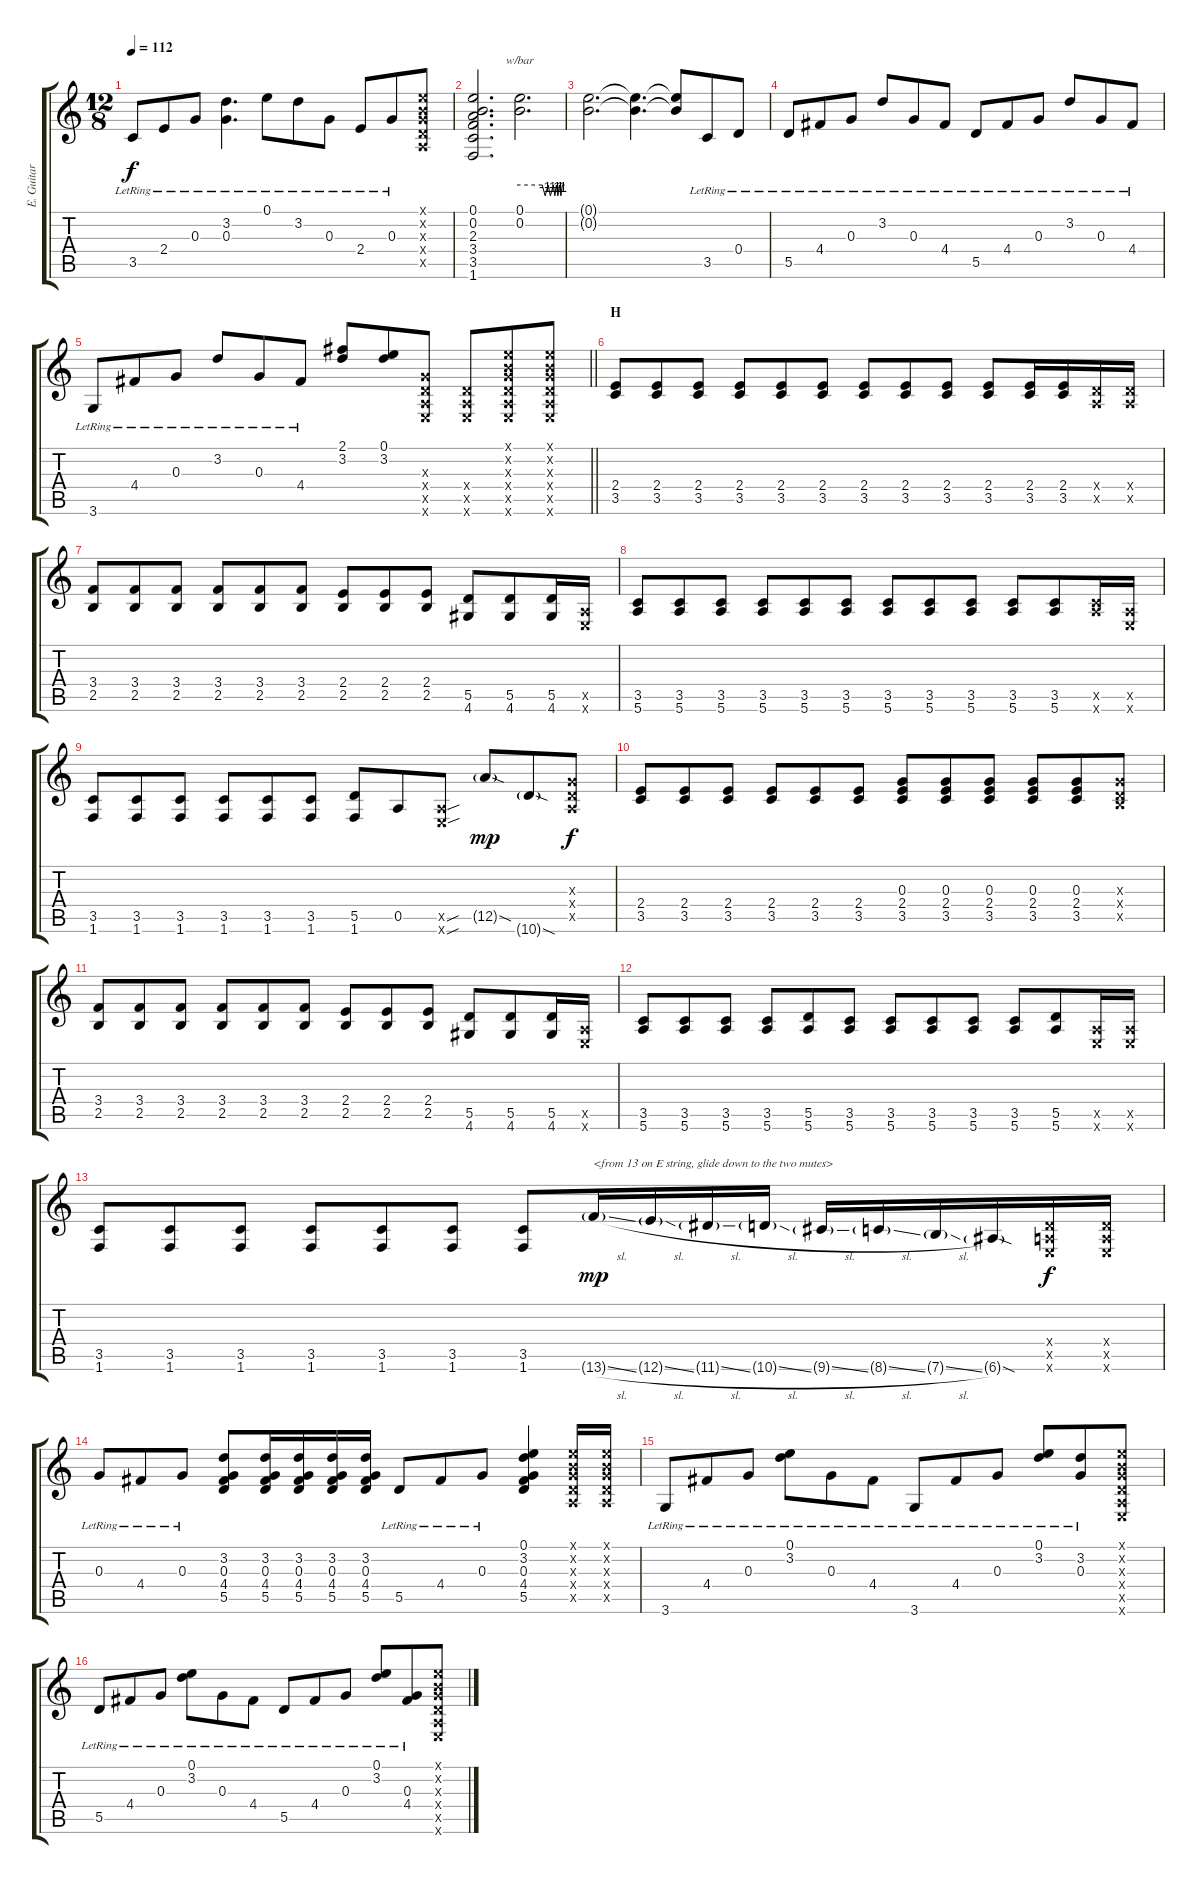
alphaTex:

\track ("E. Guitar I" "E. Guitar ") {instrument overdrivenguitar}
\staff {score tabs}
\tuning (E4 B3 G3 D3 A2 E2) {hide}
\ts (12 8)
\tempo 112
\clef g2
\ks c
3.5{lr}.8{dy f} 2.4{lr}.8 0.3{lr}.8 (3.2{lr} 0.3{lr}).4{d} 0.1{lr}.8 3.2{lr}.8 0.3{lr}.8 2.4{lr}.8 0.3{lr}.8 (0.1{x} 0.2{x} 0.3{x} 0.4{x} 0.5{x}).8 |
(0.1 0.2 2.3 3.4 3.5 1.6).2{d} (0.1 0.2).2{d tbe (custom default 0 0 30 0 34 -4 38 0 41 -4 45 0 47 -4 49 0 51 -4 53 0 55 -4 57 0 60 0)} |
(0.1{t} 0.2{t}).2{d} (0.1{t} 0.2{t}).4{d} (0.1{t} 0.2{t}).8 3.5{lr}.8 0.4{lr}.8 |
5.5{lr}.8 4.4{lr}.8 0.3{lr}.8 3.2{lr}.8 0.3{lr}.8 4.4{lr}.8 5.5{lr}.8 4.4{lr}.8 0.3{lr}.8 3.2{lr}.8 0.3{lr}.8 4.4{lr}.8 |
\barLineRight lightlight
3.6{lr}.8 4.4{lr}.8 0.3{lr}.8 3.2{lr}.8 0.3{lr}.8 4.4{lr}.8 (2.1 3.2).8 (0.1 3.2).8 (0.3{x} 0.4{x} 0.5{x} 0.6{x}).8 (0.4{x} 0.5{x} 0.6{x}).8 (0.1{x} 0.2{x} 0.3{x} 0.4{x} 0.5{x} 0.6{x}).8 (0.1{x} 0.2{x} 0.3{x} 0.4{x} 0.5{x} 0.6{x}).8 |
\section ("" "H")
(2.4 3.5).8 (2.4 3.5).8 (2.4 3.5).8 (2.4 3.5).8 (2.4 3.5).8 (2.4 3.5).8 (2.4 3.5).8 (2.4 3.5).8 (2.4 3.5).8 (2.4 3.5).8 (2.4 3.5).16 (2.4 3.5).16 (0.4{x} 0.5{x}).16 (0.4{x} 0.5{x}).16 |
(3.4 2.5).8 (3.4 2.5).8 (3.4 2.5).8 (3.4 2.5).8 (3.4 2.5).8 (3.4 2.5).8 (2.4 2.5).8 (2.4 2.5).8 (2.4 2.5).8 (5.5 4.6).8 (5.5 4.6).8 (5.5 4.6).16 (0.5{x} 0.6{x}).16 |
(3.5 5.6).8 (3.5 5.6).8 (3.5 5.6).8 (3.5 5.6).8 (3.5 5.6).8 (3.5 5.6).8 (3.5 5.6).8 (3.5 5.6).8 (3.5 5.6).8 (3.5 5.6).8 (3.5 5.6).8 (3.5{x} 5.6{x}).16 (0.5{x} 0.6{x}).16 |
(3.5 1.6).8 (3.5 1.6).8 (3.5 1.6).8 (3.5 1.6).8 (3.5 1.6).8 (3.5 1.6).8 (5.5 1.6).8 0.5.8 (0.5{sou x} 0.6{sou x}).8 12.5{sod g}.8{dy mp} 10.6{sod g}.8 (0.3{x} 0.4{x} 0.5{x}).8{dy f} |
(2.4 3.5).8 (2.4 3.5).8 (2.4 3.5).8 (2.4 3.5).8 (2.4 3.5).8 (2.4 3.5).8 (0.3 2.4 3.5).8 (0.3 2.4 3.5).8 (0.3 2.4 3.5).8 (0.3 2.4 3.5).8 (0.3 2.4 3.5).8 (0.3{x} 0.4{x} 2.5{x}).8 |
(3.4 2.5).8 (3.4 2.5).8 (3.4 2.5).8 (3.4 2.5).8 (3.4 2.5).8 (3.4 2.5).8 (2.4 2.5).8 (2.4 2.5).8 (2.4 2.5).8 (5.5 4.6).8 (5.5 4.6).8 (5.5 4.6).16 (0.5{x} 0.6{x}).16 |
(3.5 5.6).8 (3.5 5.6).8 (3.5 5.6).8 (3.5 5.6).8 (5.5 5.6).8 (3.5 5.6).8 (3.5 5.6).8 (3.5 5.6).8 (3.5 5.6).8 (3.5 5.6).8 (5.5 5.6).8 (0.5{x} 0.6{x}).16 (0.5{x} 0.6{x}).16 |
(3.5 1.6).8 (3.5 1.6).8 (3.5 1.6).8 (3.5 1.6).8 (3.5 1.6).8 (3.5 1.6).8 (3.5 1.6).8 13.6{sl g}.16{txt "<from 13 on E string, glide down to the two mutes>" dy mp} 12.6{sl g}.16 11.6{sl g}.16 10.6{sl g}.16 9.6{sl g}.16 8.6{sl g}.16 7.6{sl g}.16 6.6{sod g}.16 (0.4{x} 0.5{x} 0.6{x}).16{dy f} (0.4{x} 0.5{x} 0.6{x}).16 |
0.3{lr}.8 4.4{lr}.8 0.3{lr}.8 (3.2 0.3 4.4 5.5).8 (3.2 0.3 4.4 5.5).16 (3.2 0.3 4.4 5.5).16 (3.2 0.3 4.4 5.5).16 (3.2 0.3 4.4 5.5).16 5.5{lr}.8 4.4{lr}.8 0.3{lr}.8 (0.1 3.2 0.3 4.4 5.5).4 (0.1{x} 0.2{x} 0.3{x} 0.4{x} 0.5{x}).16 (0.1{x} 0.2{x} 0.3{x} 0.4{x} 0.5{x}).16 |
3.6{lr}.8 4.4{lr}.8 0.3{lr}.8 (0.1{lr} 3.2{lr}).8 0.3{lr}.8 4.4{lr}.8 3.6{lr}.8 4.4{lr}.8 0.3{lr}.8 (0.1{lr} 3.2{lr}).8 (3.2{lr} 0.3{lr}).8 (0.1{x} 0.2{x} 0.3{x} 0.4{x} 0.5{x} 0.6{x}).8 |
5.5{lr}.8 4.4{lr}.8 0.3{lr}.8 (0.1{lr} 3.2{lr}).8 0.3{lr}.8 4.4{lr}.8 5.5{lr}.8 4.4{lr}.8 0.3{lr}.8 (0.1{lr} 3.2{lr}).8 (0.3{lr} 4.4{lr}).8 (0.1{x} 0.2{x} 0.3{x} 0.4{x} 0.5{x} 0.6{x}).8
